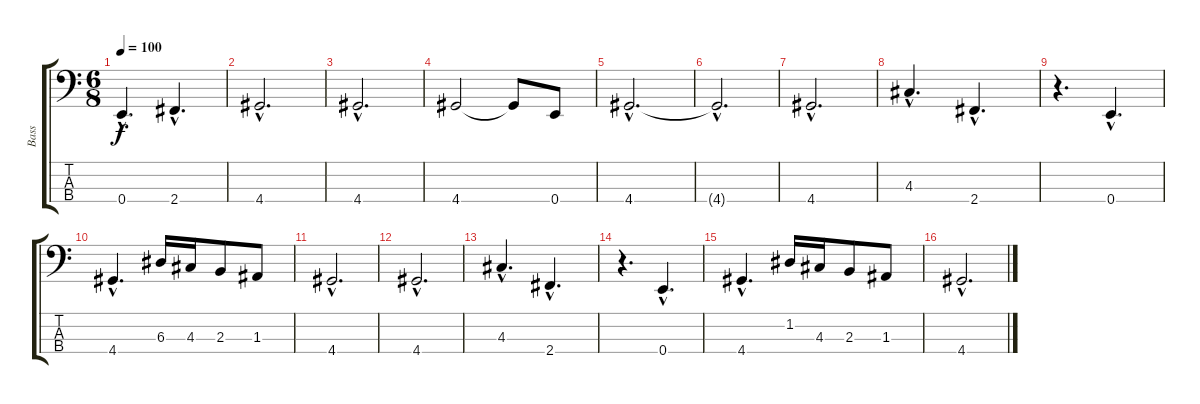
\track ("Bass" "Bass") {instrument electricbasspick}
\staff {score tabs}
\tuning (G2 D2 A1 E1) {hide}
\ts (6 8)
\tempo 100
\clef f4
\ks c
0.4{hac}.4{d dy f} 2.4{hac}.4{d} |
4.4{hac}.2{d} |
4.4{hac}.2{d} |
4.4.2 4.4{t}.8 0.4.8 |
4.4{hac}.2{d} |
4.4{hac t}.2{d} |
4.4{hac}.2{d} |
4.3{hac}.4{d} 2.4{hac}.4{d} |
r.4{d} 0.4{hac}.4{d} |
4.4{hac}.4{d} 6.3.16 4.3.16 2.3.8 1.3.8 |
4.4{hac}.2{d} |
4.4{hac}.2{d} |
4.3{hac}.4{d} 2.4{hac}.4{d} |
r.4{d} 0.4{hac}.4{d} |
4.4{hac}.4{d} 1.2.16 4.3.16 2.3.8 1.3.8 |
4.4{hac}.2{d}
